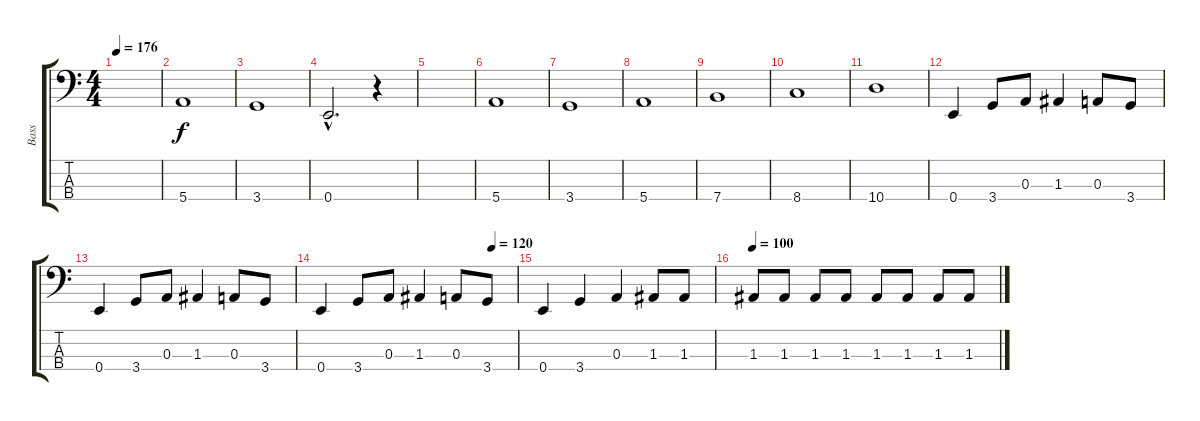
\track ("Bass" "Bass") {instrument electricbassfinger}
\staff {score tabs}
\tuning (G2 D2 A1 E1) {hide}
\ts (4 4)
\tempo 176
\clef f4
\ks c
|
5.4.1 |
3.4.1 |
0.4{hac}.2{d} r.4 |
|
5.4.1 |
3.4.1 |
5.4.1 |
7.4.1 |
8.4.1 |
10.4.1 |
0.4.4 3.4.8 0.3.8 1.3.4 0.3.8 3.4.8 |
0.4.4 3.4.8 0.3.8 1.3.4 0.3.8 3.4.8 |
\tempo (120 0.875)
0.4.4 3.4.8 0.3.8 1.3.4 0.3.8 3.4.8 |
0.4.4 3.4.4 0.3.4 1.3.8 1.3.8 |
\tempo 100
1.3.8 1.3.8 1.3.8 1.3.8 1.3.8 1.3.8 1.3.8 1.3.8
